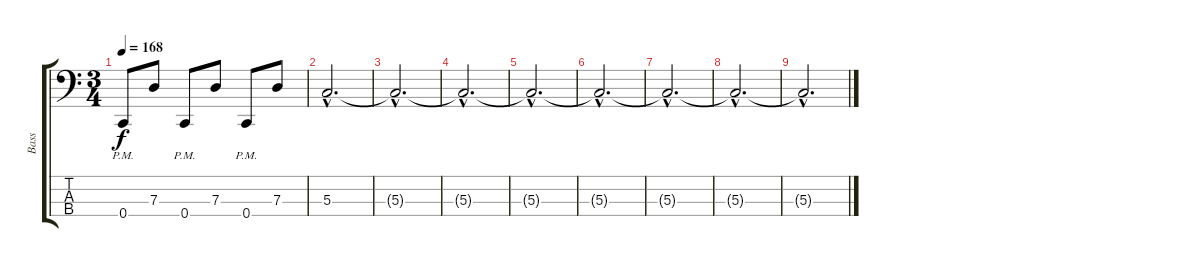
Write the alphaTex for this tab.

\track ("Bass" "Bass") {instrument electricbasspick}
\staff {score tabs}
\tuning (F2 C2 G1 C1) {hide}
\ts (3 4)
\tempo 168
\clef f4
\ks c
0.4{pm}.8{dy f} 7.3.8 0.4{pm}.8 7.3.8 0.4{pm}.8 7.3.8 |
5.3{hac}.2{d} |
5.3{hac t}.2{d} |
5.3{hac t}.2{d} |
5.3{hac t}.2{d} |
5.3{hac t}.2{d} |
5.3{hac t}.2{d} |
5.3{hac t}.2{d} |
5.3{hac t}.2{d}
